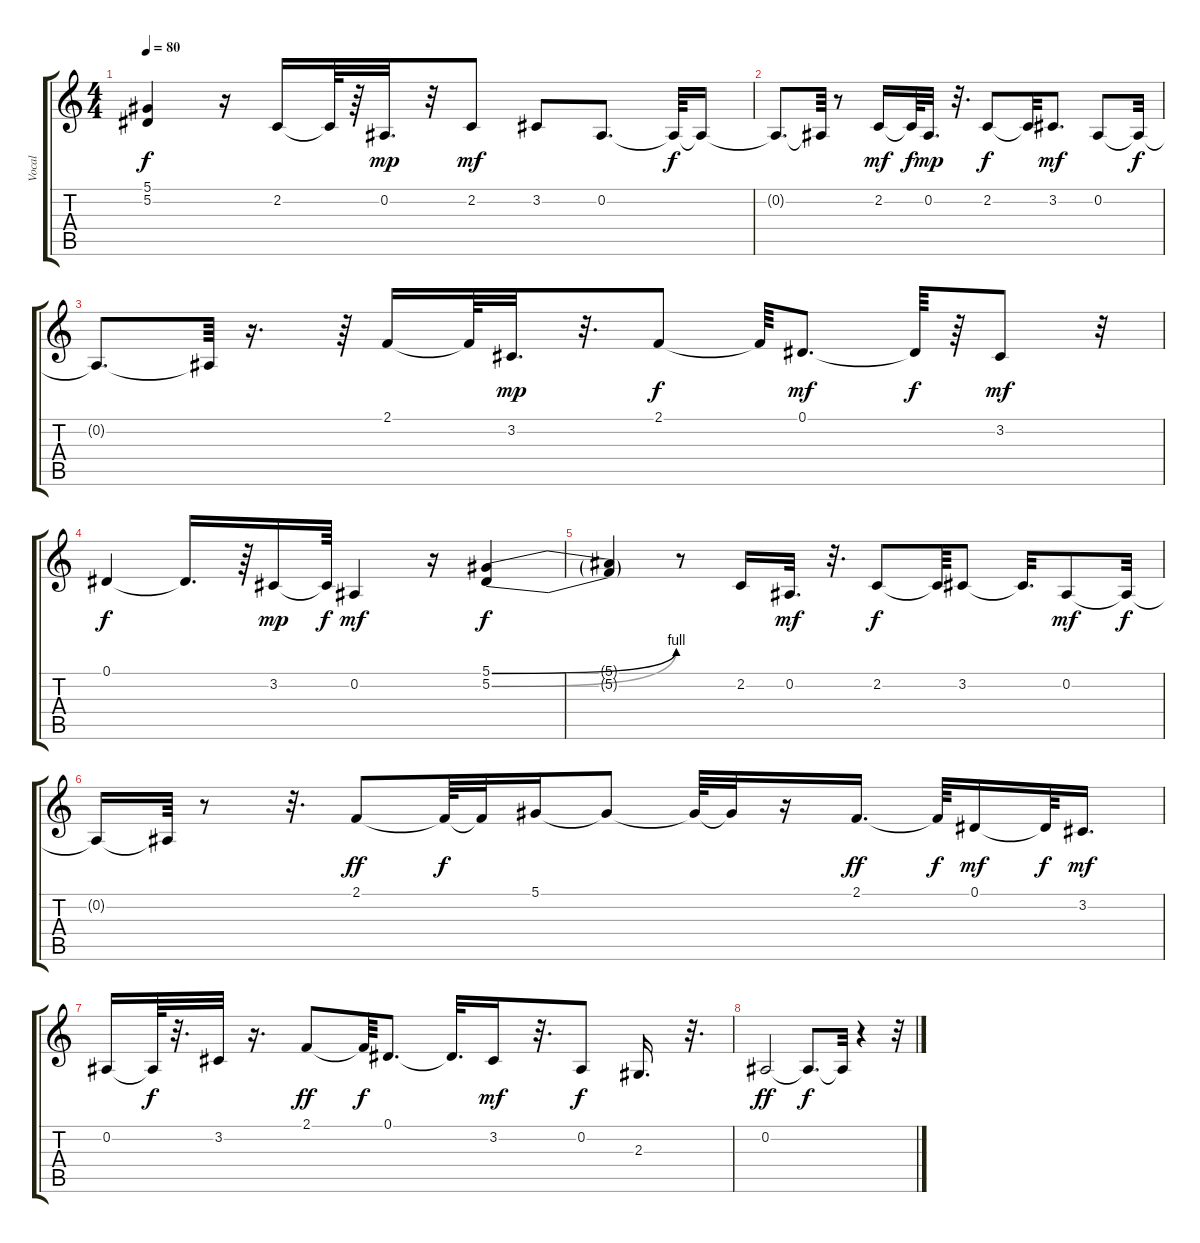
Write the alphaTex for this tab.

\track ("Vocal" "Vocal") {instrument viola}
\staff {score tabs}
\tuning (Eb4 Bb3 Gb3 Db3 Ab2 Eb2) {hide}
\ts (4 4)
\tempo 80
\clef g2
\ks c
(5.1{t} 5.2{t}).4{dy f volume 15} r.16 2.2.16 2.2{t}.64 r.64 0.2.32{d dy mp} r.32 2.2.8{dy mf} 3.2.8 0.2.8{d} 0.2{t}.64{dy f} 0.2{t}.16 |
0.2{t}.8{d} 0.2{t}.64 r.8 2.2.16{dy mf} 2.2{t}.64{dy f} 0.2.32{d dy mp} r.32{d} 2.2.8{dy f} 2.2{t}.32 3.2.8{d dy mf} 0.2.8 0.2{t}.32{dy f} |
0.2{t}.8{d} 0.2{t}.64 r.16{d} r.64 2.1.16 2.1{t}.64 3.2.32{d dy mp} r.32{d} 2.1.8{dy f} 2.1{t}.64 0.1.8{d dy mf} 0.1{t}.64{dy f} r.64 3.2.8{dy mf} r.32 |
0.1.4{dy f} 0.1{t}.16{d} r.64 3.2.16{dy mp} 3.2{t}.64{dy f} 0.2.4{dy mf} r.16 (5.1{be (bend 0 0 60 4)} 5.2{be (bend 0 0 60 4)}).4{dy f} |
(5.1{t} 5.2{t}).4 r.8 2.2.16 0.2.32{d dy mf} r.32{d} 2.2.8{dy f} 2.2{t}.64 3.2.8 3.2{t}.32{d} 0.2.8{dy mf} 0.2{t}.32{dy f} |
0.2{t}.16 0.2{t}.64 r.8 r.32{d} 2.1.8{dy ff} 2.1{t}.64{dy f} 2.1{t}.32 5.1.16 5.1{t}.8 5.1{t}.64 5.1{t}.32 r.16 2.1.16{d dy ff} 2.1{t}.64{dy f} 0.1.16{dy mf} 0.1{t}.64{dy f} 3.2.16{d dy mf} |
0.2.16 0.2{t}.64{dy f} r.32{d} 3.2.32 r.16{d} 2.1.8{dy ff} 2.1{t}.64{dy f} 0.1.8{d} 0.1{t}.32{d} 3.2.16{dy mf} r.32{d} 0.2.8{dy f} 2.3.16{d} r.32{d} |
0.2.2{dy ff} 0.2{t}.8{d dy f} 0.2{t}.32 r.4 r.32
